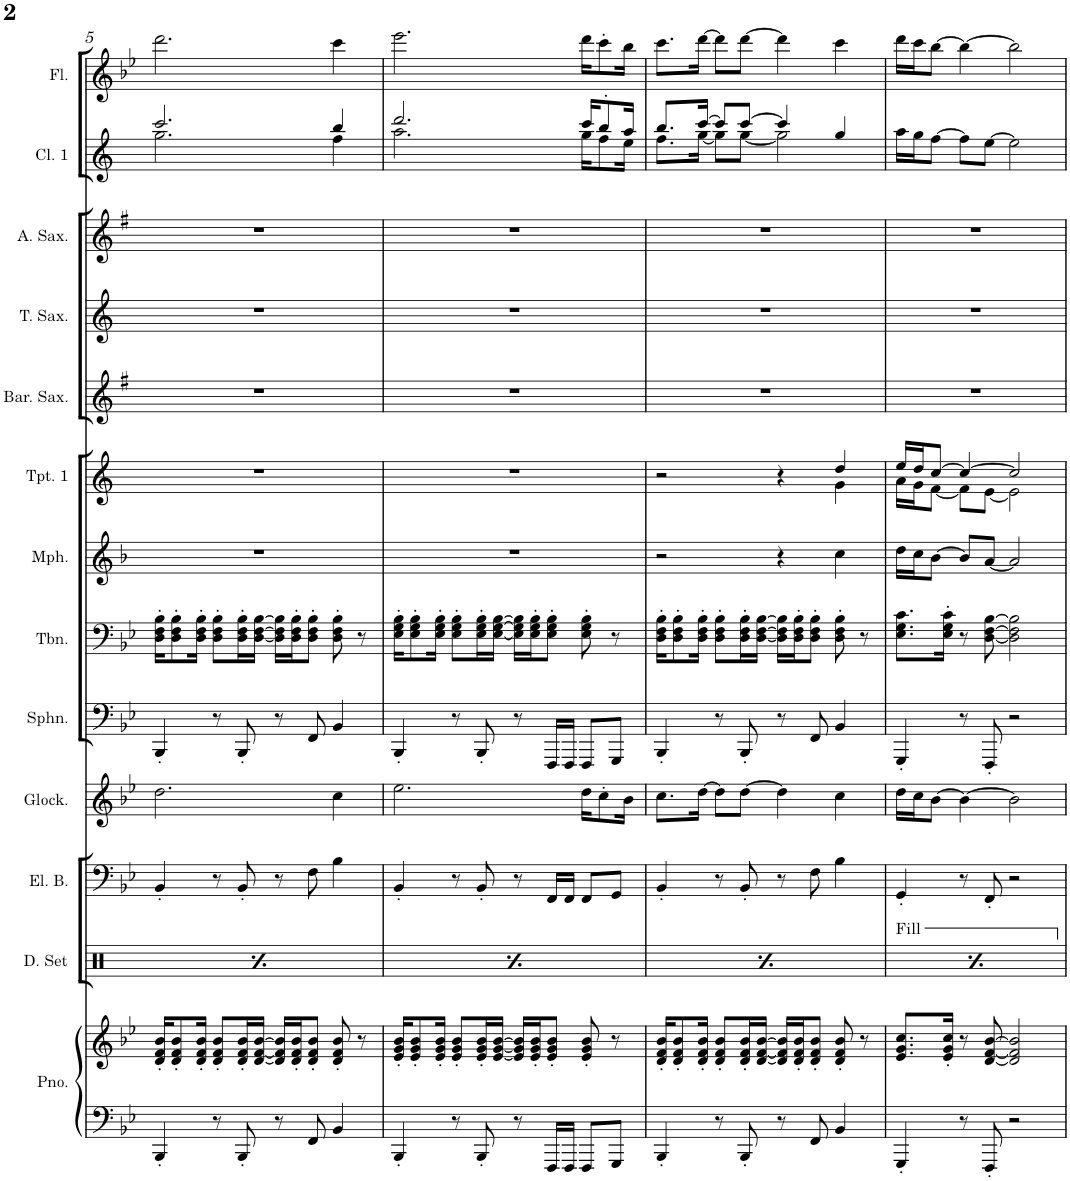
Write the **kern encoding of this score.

**kern	**kern	**kern	**kern	**kern	**kern	**kern	**kern	**kern	**kern	**kern	**kern	**kern	**kern
*part13	*part13	*part12	*part11	*part10	*part9	*part8	*part7	*part6	*part5	*part4	*part3	*part2	*part1
*staff14	*staff13	*staff12	*staff11	*staff10	*staff9	*staff8	*staff7	*staff6	*staff5	*staff4	*staff3	*staff2	*staff1
*I"Piano	*	*I"Drumset	*I"Electric Bass	*I"Glockenspiel	*I"Sousaphone	*I"Trombone	*I"Mellophone	*I"Trumpet 1	*I"Baritone Sax	*I"Tenor Sax	*I"Alto Sax	*I"Clarinet 1	*I"Flute
*I'Pno.	*	*I'D. Set	*I'El. B.	*I'Glock.	*I'Sphn.	*I'Tbn.	*I'Mph.	*I'Tpt. 1	*I'Bar. Sax.	*I'T. Sax.	*I'A. Sax.	*I'Cl. 1	*I'Fl.
!!LO:PB:g=z
*clefF4	*clefG2	*clefX	*clefF4	*clefG2	*clefF4	*clefF4	*clefG2	*clefG2	*clefG2	*clefG2	*clefG2	*clefG2	*clefG2
*	*	*	*Trd7c12	*Trd-14c-24	*	*	*Trd4c7	*Trd1c2	*Trd12c21	*Trd8c14	*Trd5c9	*Trd1c2	*
*k[b-e-]	*k[b-e-]	*k[]	*k[b-e-]	*k[b-e-]	*k[b-e-]	*k[b-e-]	*k[b-]	*k[]	*k[f#]	*k[]	*k[f#]	*k[]	*k[b-e-]
*M4/4	*M4/4	*M4/4	*M4/4	*M4/4	*M4/4	*M4/4	*M4/4	*M4/4	*M4/4	*M4/4	*M4/4	*M4/4	*M4/4
=5	=5	=5	=5	=5	=5	=5	=5	=5	=5	=5	=5	=5	=5
*	*	*^	*	*	*	*	*	*	*	*	*	*^	*
4BBB-'/	16d/' 16f/' 16b-/'KL	8r	4Rf\	4BB-'/	2.dd\	4BBB-'/	16D\' 16F\' 16B-\'KL	1r	1r	1r	1r	1r	2.ccc/	2.gg\	2.ddd\
.	8d/' 8f/' 8b-/'	.	.	.	.	.	8D\' 8F\' 8B-\'	.	.	.	.	.	.	.	.
.	.	8Ree/L	.	.	.	.	.	.	.	.	.	.	.	.	.
.	16d/' 16f/' 16b-/'Jk	.	.	.	.	.	16D\' 16F\' 16B-\'Jk	.	.	.	.	.	.	.	.
8r	8d/' 8f/' 8b-/'L	8Rcc/	4Rf\	8r	.	8r	8D\' 8F\' 8B-\'L	.	.	.	.	.	.	.	.
8BBB-'/	16d/' 16f/' 16b-/'L	8Ree/J	.	8BB-'/	.	8BBB-'/	16D\' 16F\' 16B-\'L	.	.	.	.	.	.	.	.
.	[16d/ [16f/ [16b-/JJ	.	.	.	.	.	[16D\ [16F\ [16B-\JJ	.	.	.	.	.	.	.	.
8r	16d/] 16f/] 16b-/]LL	8r	4Rf\	8r	.	8r	16D\] 16F\] 16B-\]LL	.	.	.	.	.	.	.	.
.	16d/' 16f/' 16b-/'J	.	.	.	.	.	16D\' 16F\' 16B-\'J	.	.	.	.	.	.	.	.
8FF/	8d/' 8f/' 8b-/'J	8Ree/L	.	8F\	.	8FF/	8D\' 8F\' 8B-\'J	.	.	.	.	.	.	.	.
4BB-/	8d/' 8f/' 8b-/'	8Rcc/	4Rf\	4B-\	4cc\	4BB-/	8D\' 8F\' 8B-\'	.	.	.	.	.	4bb/	4ff\	4ccc\
.	8r	8Ree/J	.	.	.	.	8r	.	.	.	.	.	.	.	.
=6	=6	=6	=6	=6	=6	=6	=6	=6	=6	=6	=6	=6	=6	=6	=6
4BBB-'/	16e-/' 16g/' 16b-/'KL	8r	4Rf\	4BB-'/	2.ee-\	4BBB-'/	16E-\' 16G\' 16B-\'KL	1r	1r	1r	1r	1r	2.ddd/	2.aa\	2.eee-\
.	8e-/' 8g/' 8b-/'	.	.	.	.	.	8E-\' 8G\' 8B-\'	.	.	.	.	.	.	.	.
.	.	8Ree/L	.	.	.	.	.	.	.	.	.	.	.	.	.
.	16e-/' 16g/' 16b-/'Jk	.	.	.	.	.	16E-\' 16G\' 16B-\'Jk	.	.	.	.	.	.	.	.
8r	8e-/' 8g/' 8b-/'L	8Rcc/	4Rf\	8r	.	8r	8E-\' 8G\' 8B-\'L	.	.	.	.	.	.	.	.
8BBB-'/	16e-/' 16g/' 16b-/'L	8Ree/J	.	8BB-'/	.	8BBB-'/	16E-\' 16G\' 16B-\'L	.	.	.	.	.	.	.	.
.	[16e-/ [16g/ [16b-/JJ	.	.	.	.	.	[16E-\ [16G\ [16B-\JJ	.	.	.	.	.	.	.	.
8r	16e-/] 16g/] 16b-/]LL	8r	4Rf\	8r	.	8r	16E-\] 16G\] 16B-\]LL	.	.	.	.	.	.	.	.
.	16e-/' 16g/' 16b-/'J	.	.	.	.	.	16E-\' 16G\' 16B-\'J	.	.	.	.	.	.	.	.
16FFF/LL	8e-/' 8g/' 8b-/'J	8Ree/L	.	16FF/LL	.	16FFF/LL	8E-\' 8G\' 8B-\'J	.	.	.	.	.	.	.	.
16FFF/JJ	.	.	.	16FF/JJ	.	16FFF/JJ	.	.	.	.	.	.	.	.	.
8FFF/L	8e-/' 8g/' 8b-/'	8Rcc/	4Rf\	8FF/L	16dd\KL	8FFF/L	8E-\' 8G\' 8B-\'	.	.	.	.	.	16ccc/KL	16gg\KL	16ddd\KL
.	.	.	.	.	8cc'\	.	.	.	.	.	.	.	8bb'/	8ff\	8ccc'\
8GGG/J	8r	8Ree/J	.	8GG/J	.	8GGG/J	8r	.	.	.	.	.	.	.	.
.	.	.	.	.	16b-\Jk	.	.	.	.	.	.	.	16aa/Jk	16ee\Jk	16bb-\Jk
=7	=7	=7	=7	=7	=7	=7	=7	=7	=7	=7	=7	=7	=7	=7	=7
*	*	*	*	*	*	*	*	*	*^	*	*	*	*	*	*
4BBB-'/	16d/' 16f/' 16b-/'KL	8r	4Rf\	4BB-'/	8.cc\L	4BBB-'/	16D\' 16F\' 16B-\'KL	2r	2r	2.ryy	1r	1r	1r	8.bb/L	8.ff\L	8.ccc\L
.	8d/' 8f/' 8b-/'	.	.	.	.	.	8D\' 8F\' 8B-\'	.	.	.	.	.	.	.	.	.
.	.	8Ree/L	.	.	.	.	.	.	.	.	.	.	.	.	.	.
.	16d/' 16f/' 16b-/'Jk	.	.	.	[16dd\Jk	.	16D\' 16F\' 16B-\'Jk	.	.	.	.	.	.	[16ccc/Jk	[16gg\Jk	[16ddd\Jk
8r	8d/' 8f/' 8b-/'L	8Rcc/	4Rf\	8r	8dd\L]	8r	8D\' 8F\' 8B-\'L	.	.	.	.	.	.	8ccc/L]	8gg\L]	8ddd\L]
8BBB-'/	16d/' 16f/' 16b-/'L	8Ree/J	.	8BB-'/	[8dd\J	8BBB-'/	16D\' 16F\' 16B-\'L	.	.	.	.	.	.	[8ccc/J	[8gg\J	[8ddd\J
.	[16d/ [16f/ [16b-/JJ	.	.	.	.	.	[16D\ [16F\ [16B-\JJ	.	.	.	.	.	.	.	.	.
8r	16d/] 16f/] 16b-/]LL	8r	4Rf\	8r	4dd\]	8r	16D\] 16F\] 16B-\]LL	4r	4r	.	.	.	.	4ccc/]	2gg\]	4ddd\]
.	16d/' 16f/' 16b-/'J	.	.	.	.	.	16D\' 16F\' 16B-\'J	.	.	.	.	.	.	.	.	.
8FF/	8d/' 8f/' 8b-/'J	8Ree/L	.	8F\	.	8FF/	8D\' 8F\' 8B-\'J	.	.	.	.	.	.	.	.	.
4BB-/	8d/' 8f/' 8b-/'	8Rcc/	4Rf\	4B-\	4cc\	4BB-/	8D\' 8F\' 8B-\'	4cc\	4dd/	4g\	.	.	.	4gg/	.	4ccc\
.	8r	8Ree/J	.	.	.	.	8r	.	.	.	.	.	.	.	.	.
*	*	*	*	*	*	*	*	*	*	*	*	*	*	*v	*v	*
=8	=8	=8	=8	=8	=8	=8	=8	=8	=8	=8	=8	=8	=8	=8	=8
4GGG'/	8.e-/ 8.g/ 8.cc/L	8r	4Rf\	4GG'/	16dd\LL	4GGG'/	8.E-\ 8.G\ 8.c\L	16dd\LL	16ee/LL	16a\LL	1r	1r	1r	16aa\LL	16ddd\LL
.	.	.	.	.	16cc\J	.	.	16cc\J	16dd/J	16g\J	.	.	.	16gg\J	16ccc\J
.	.	8Ree/L	.	.	[8b-\J	.	.	[8b-\J	[8cc/J	[8f\J	.	.	.	[8ff\J	[8bb-\J
.	16e-/' 16g/' 16cc/'Jk	.	.	.	.	.	16E-\' 16G\' 16c\'Jk	.	.	.	.	.	.	.	.
8r	8r	8Rcc/	4Rf\	8r	4b-\_	8r	8r	8b-/L]	4cc/_	8f\L]	.	.	.	8ff\L]	4bb-\_
8FFF'/	[8d/ [8f/ [8b-/	8Ree/J	.	8FF'/	.	8FFF'/	[8D\ [8F\ [8B-\	[8a/J	.	[8e\J	.	.	.	[8ee\J	.
2r	2d/] 2f/] 2b-/]	8r	4Rf\	2r	2b-\]	2r	2D\] 2F\] 2B-\]	2a/]	2cc/]	2e\]	.	.	.	2ee\]	2bb-\]
.	.	8Ree/L	.	.	.	.	.	.	.	.	.	.	.	.	.
.	.	8Rcc/	4Rf\	.	.	.	.	.	.	.	.	.	.	.	.
.	.	8Ree/J	.	.	.	.	.	.	.	.	.	.	.	.	.
*	*	*v	*v	*	*	*	*	*	*v	*v	*	*	*	*	*
=	=	=	=	=	=	=	=	=	=	=	=	=	=
*-	*-	*-	*-	*-	*-	*-	*-	*-	*-	*-	*-	*-	*-
